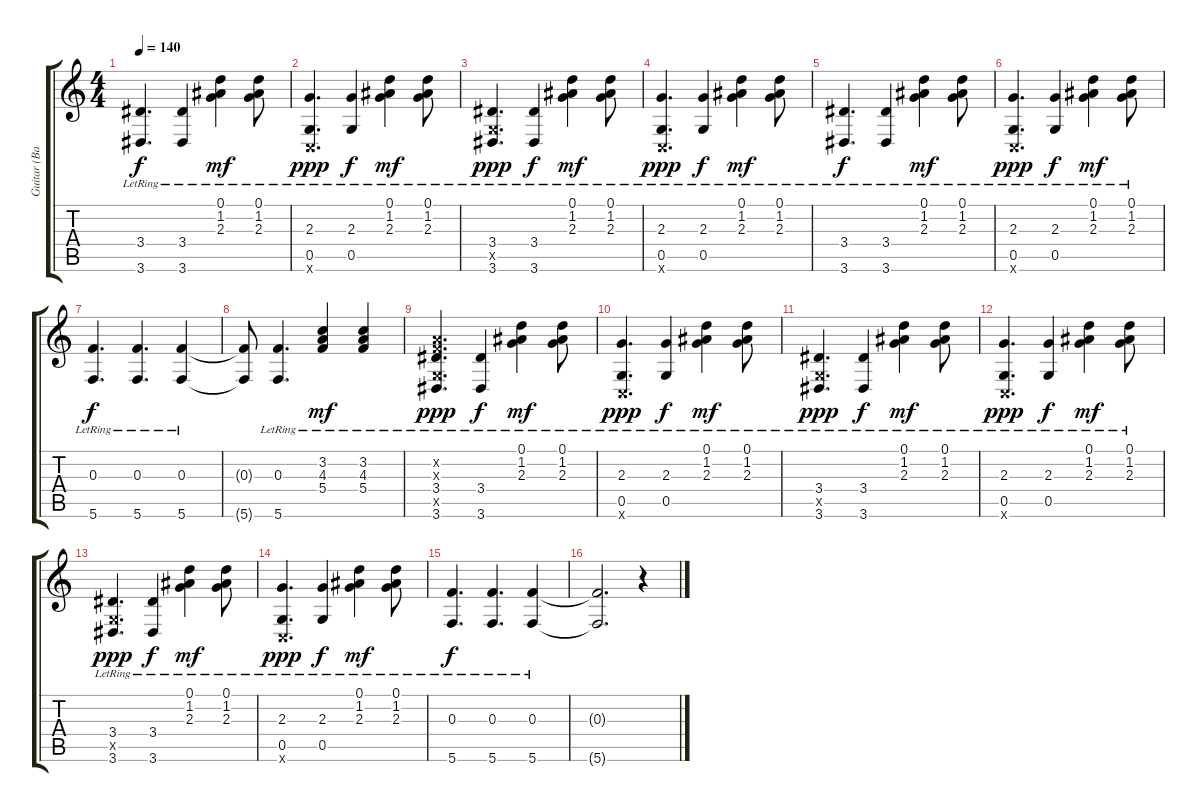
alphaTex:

\track ("Guitar (Bass) Drop C" "Guitar (Ba") {mute instrument acousticguitarsteel}
\staff {score tabs}
\tuning (D4 A3 F3 C3 G2 C2) {hide}
\ts (4 4)
\tempo 140
\clef g2
\ks c
(3.4{lr} 3.6{lr}).4{d dy f} (3.4{lr} 3.6{lr}).4 (0.1{lr} 1.2{lr} 2.3{lr}).4{dy mf} (0.1{lr} 1.2{lr} 2.3{lr}).8 |
(2.3{lr} 0.5{lr} 0.6{x}).4{d dy ppp} (2.3{lr} 0.5{lr}).4{dy f} (0.1{lr} 1.2{lr} 2.3{lr}).4{dy mf} (0.1{lr} 1.2{lr} 2.3{lr}).8 |
(3.4{lr} 0.5{x} 3.6{lr}).4{d dy ppp} (3.4{lr} 3.6{lr}).4{dy f} (0.1{lr} 1.2{lr} 2.3{lr}).4{dy mf} (0.1{lr} 1.2{lr} 2.3{lr}).8 |
(2.3{lr} 0.5{lr} 0.6{x}).4{d dy ppp} (2.3{lr} 0.5{lr}).4{dy f} (0.1{lr} 1.2{lr} 2.3{lr}).4{dy mf} (0.1{lr} 1.2{lr} 2.3{lr}).8 |
(3.4{lr} 3.6{lr}).4{d dy f} (3.4{lr} 3.6{lr}).4 (0.1{lr} 1.2{lr} 2.3{lr}).4{dy mf} (0.1{lr} 1.2{lr} 2.3{lr}).8 |
(2.3{lr} 0.5{lr} 0.6{x}).4{d dy ppp} (2.3{lr} 0.5{lr}).4{dy f} (0.1{lr} 1.2{lr} 2.3{lr}).4{dy mf} (0.1{lr} 1.2{lr} 2.3{lr}).8 |
(0.3{lr} 5.6{lr}).4{d dy f} (0.3{lr} 5.6{lr}).4{d} (0.3{lr} 5.6{lr}).4 |
(0.3{t} 5.6{t}).8 (0.3{lr} 5.6{lr}).4{d} (3.2{lr} 4.3{lr} 5.4{lr}).4{dy mf} (3.2{lr} 4.3{lr} 5.4{lr}).4 |
(0.2{x} 0.3{x} 3.4{lr} 0.5{x} 3.6{lr}).4{d dy ppp} (3.4{lr} 3.6{lr}).4{dy f} (0.1{lr} 1.2{lr} 2.3{lr}).4{dy mf} (0.1{lr} 1.2{lr} 2.3{lr}).8 |
(2.3{lr} 0.5{lr} 0.6{x}).4{d dy ppp} (2.3{lr} 0.5{lr}).4{dy f} (0.1{lr} 1.2{lr} 2.3{lr}).4{dy mf} (0.1{lr} 1.2{lr} 2.3{lr}).8 |
(3.4{lr} 0.5{x} 3.6{lr}).4{d dy ppp} (3.4{lr} 3.6{lr}).4{dy f} (0.1{lr} 1.2{lr} 2.3{lr}).4{dy mf} (0.1{lr} 1.2{lr} 2.3{lr}).8 |
(2.3{lr} 0.5{lr} 0.6{x}).4{d dy ppp} (2.3{lr} 0.5{lr}).4{dy f} (0.1{lr} 1.2{lr} 2.3{lr}).4{dy mf} (0.1{lr} 1.2{lr} 2.3{lr}).8 |
(3.4{lr} 0.5{x} 3.6{lr}).4{d dy ppp} (3.4{lr} 3.6{lr}).4{dy f} (0.1{lr} 1.2{lr} 2.3{lr}).4{dy mf} (0.1{lr} 1.2{lr} 2.3{lr}).8 |
(2.3{lr} 0.5{lr} 0.6{x}).4{d dy ppp} (2.3{lr} 0.5{lr}).4{dy f} (0.1{lr} 1.2{lr} 2.3{lr}).4{dy mf} (0.1{lr} 1.2{lr} 2.3{lr}).8 |
(0.3{lr} 5.6{lr}).4{d dy f} (0.3{lr} 5.6{lr}).4{d} (0.3{lr} 5.6{lr}).4 |
(0.3{t} 5.6{t}).2{d} r.4
